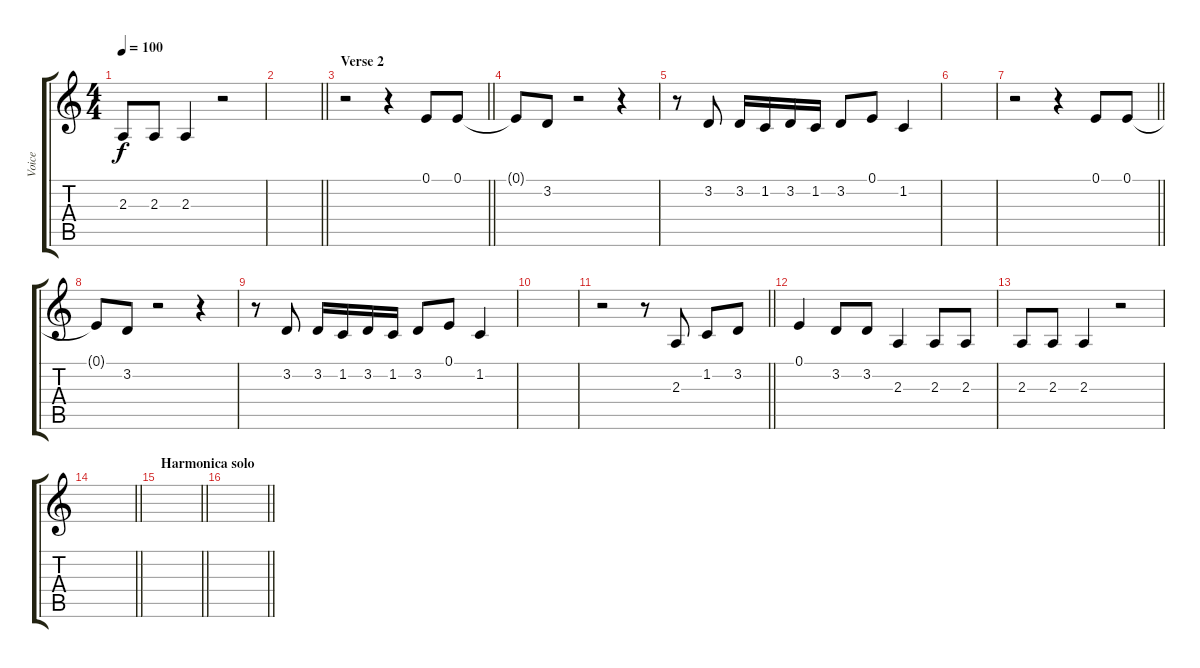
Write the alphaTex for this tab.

\track ("Voice" "Voice") {instrument tenorsax}
\staff {score tabs}
\tuning (E4 B3 G3 D3 A2 E2) {hide}
\ts (4 4)
\tempo 100
\clef g2
\ks c
2.3.8{dy f} 2.3.8 2.3.4 r.2 |
\barLineRight lightlight
|
\section ("" "Verse 2")
\barLineRight lightlight
r.2 r.4 0.1.8 0.1.8 |
0.1{t}.8 3.2.8 r.2 r.4 |
r.8 3.2.8 3.2.16 1.2.16 3.2.16 1.2.16 3.2.8 0.1.8 1.2.4 |
|
\barLineRight lightlight
r.2 r.4 0.1.8 0.1.8 |
0.1{t}.8 3.2.8 r.2 r.4 |
r.8 3.2.8 3.2.16 1.2.16 3.2.16 1.2.16 3.2.8 0.1.8 1.2.4 |
|
\barLineRight lightlight
r.2 r.8 2.3.8 1.2.8 3.2.8 |
0.1.4 3.2.8 3.2.8 2.3.4 2.3.8 2.3.8 |
2.3.8 2.3.8 2.3.4 r.2 |
\barLineRight lightlight
|
\section ("" "Harmonica solo")
\barLineRight lightlight
|
\barLineRight lightlight
